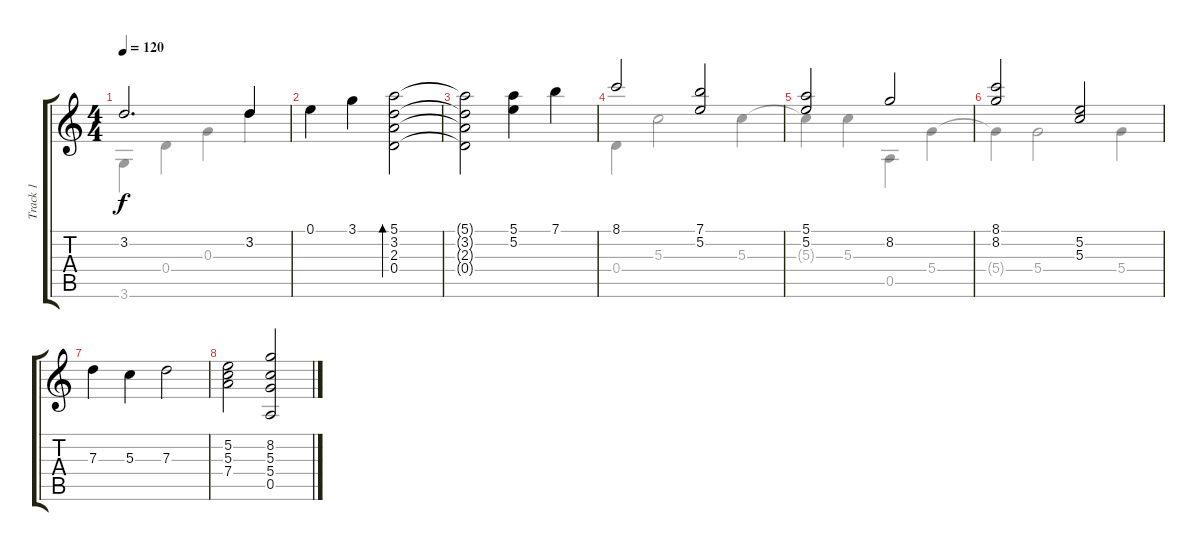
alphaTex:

\track ("Track 1" "Track 1") {instrument acousticguitarnylon}
\staff {score tabs}
\tuning (E4 B3 G3 D3 A2 E2) {hide}
\voice
\ts (4 4)
\tempo 120
\clef g2
\ks c
3.2.2{d dy f} 3.2.4 |
0.1.4 3.1.4 (5.1 3.2 2.3 0.4).2{bd 120} |
(5.1{t} 3.2{t} 2.3{t} 0.4{t}).2 (5.1 5.2).4 7.1.4 |
8.1.2 (7.1 5.2).2 |
(5.1 5.2).2 8.2.2 |
(8.1 8.2).2 (5.2 5.3).2 |
7.3.4 5.3.4 7.3.2 |
(5.2 5.3 7.4).2 (8.2 5.3 5.4 0.5).2
\voice
\clef g2
\ottava regular
\simile none
\ks c
3.6.4{dy f} 0.4.4 0.3.4 3.2.4 |
|
|
0.4.4 5.3.2 5.3.4 |
5.3{t}.4 5.3.4 0.5.4 5.4.4 |
5.4{t}.4 5.4.2 5.4.4 |
|
